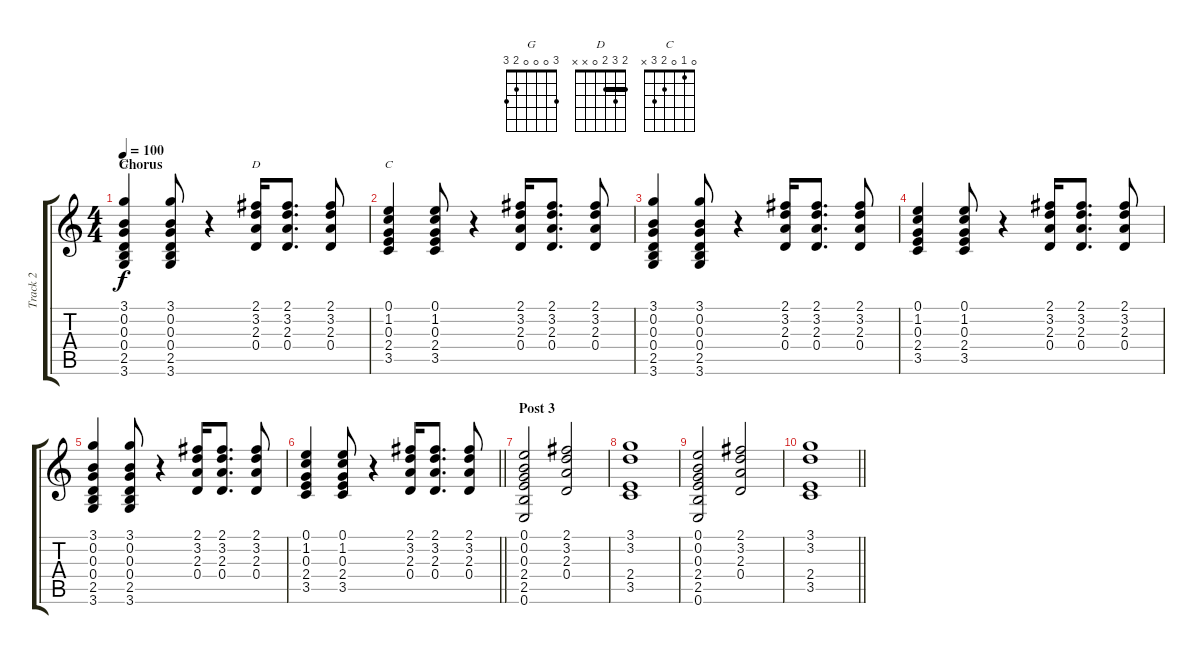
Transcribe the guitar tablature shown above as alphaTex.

\track ("Track 2" "Track 2") {instrument distortionguitar}
\staff {score tabs}
\tuning (E4 B3 G3 D3 A2 E2) {hide}
\chord ("G" 3 0 0 0 2 3)
\chord ("D" 2 3 2 0 x x) {barre 2}
\chord ("C" 0 1 0 2 3 x)
\ts (4 4)
\section ("" "Chorus")
\tempo 100
\clef g2
\ks c
(3.1 0.2 0.3 0.4 2.5 3.6).4{ch "G" dy f} (3.1 0.2 0.3 0.4 2.5 3.6).8 r.4 (2.1 3.2 2.3 0.4).16{ch "D"} (2.1 3.2 2.3 0.4).8{d} (2.1 3.2 2.3 0.4).8 |
(0.1 1.2 0.3 2.4 3.5).4{ch "C"} (0.1 1.2 0.3 2.4 3.5).8 r.4 (2.1 3.2 2.3 0.4).16 (2.1 3.2 2.3 0.4).8{d} (2.1 3.2 2.3 0.4).8 |
(3.1 0.2 0.3 0.4 2.5 3.6).4 (3.1 0.2 0.3 0.4 2.5 3.6).8 r.4 (2.1 3.2 2.3 0.4).16 (2.1 3.2 2.3 0.4).8{d} (2.1 3.2 2.3 0.4).8 |
(0.1 1.2 0.3 2.4 3.5).4 (0.1 1.2 0.3 2.4 3.5).8 r.4 (2.1 3.2 2.3 0.4).16 (2.1 3.2 2.3 0.4).8{d} (2.1 3.2 2.3 0.4).8 |
(3.1 0.2 0.3 0.4 2.5 3.6).4 (3.1 0.2 0.3 0.4 2.5 3.6).8 r.4 (2.1 3.2 2.3 0.4).16 (2.1 3.2 2.3 0.4).8{d} (2.1 3.2 2.3 0.4).8 |
\barLineRight lightlight
(0.1 1.2 0.3 2.4 3.5).4 (0.1 1.2 0.3 2.4 3.5).8 r.4 (2.1 3.2 2.3 0.4).16 (2.1 3.2 2.3 0.4).8{d} (2.1 3.2 2.3 0.4).8 |
\section ("" "Post 3")
(0.1 0.2 0.3 2.4 2.5 0.6).2 (2.1 3.2 2.3 0.4).2 |
(3.1 3.2 2.4 3.5).1 |
(0.1 0.2 0.3 2.4 2.5 0.6).2 (2.1 3.2 2.3 0.4).2 |
\barLineRight lightlight
(3.1 3.2 2.4 3.5).1
